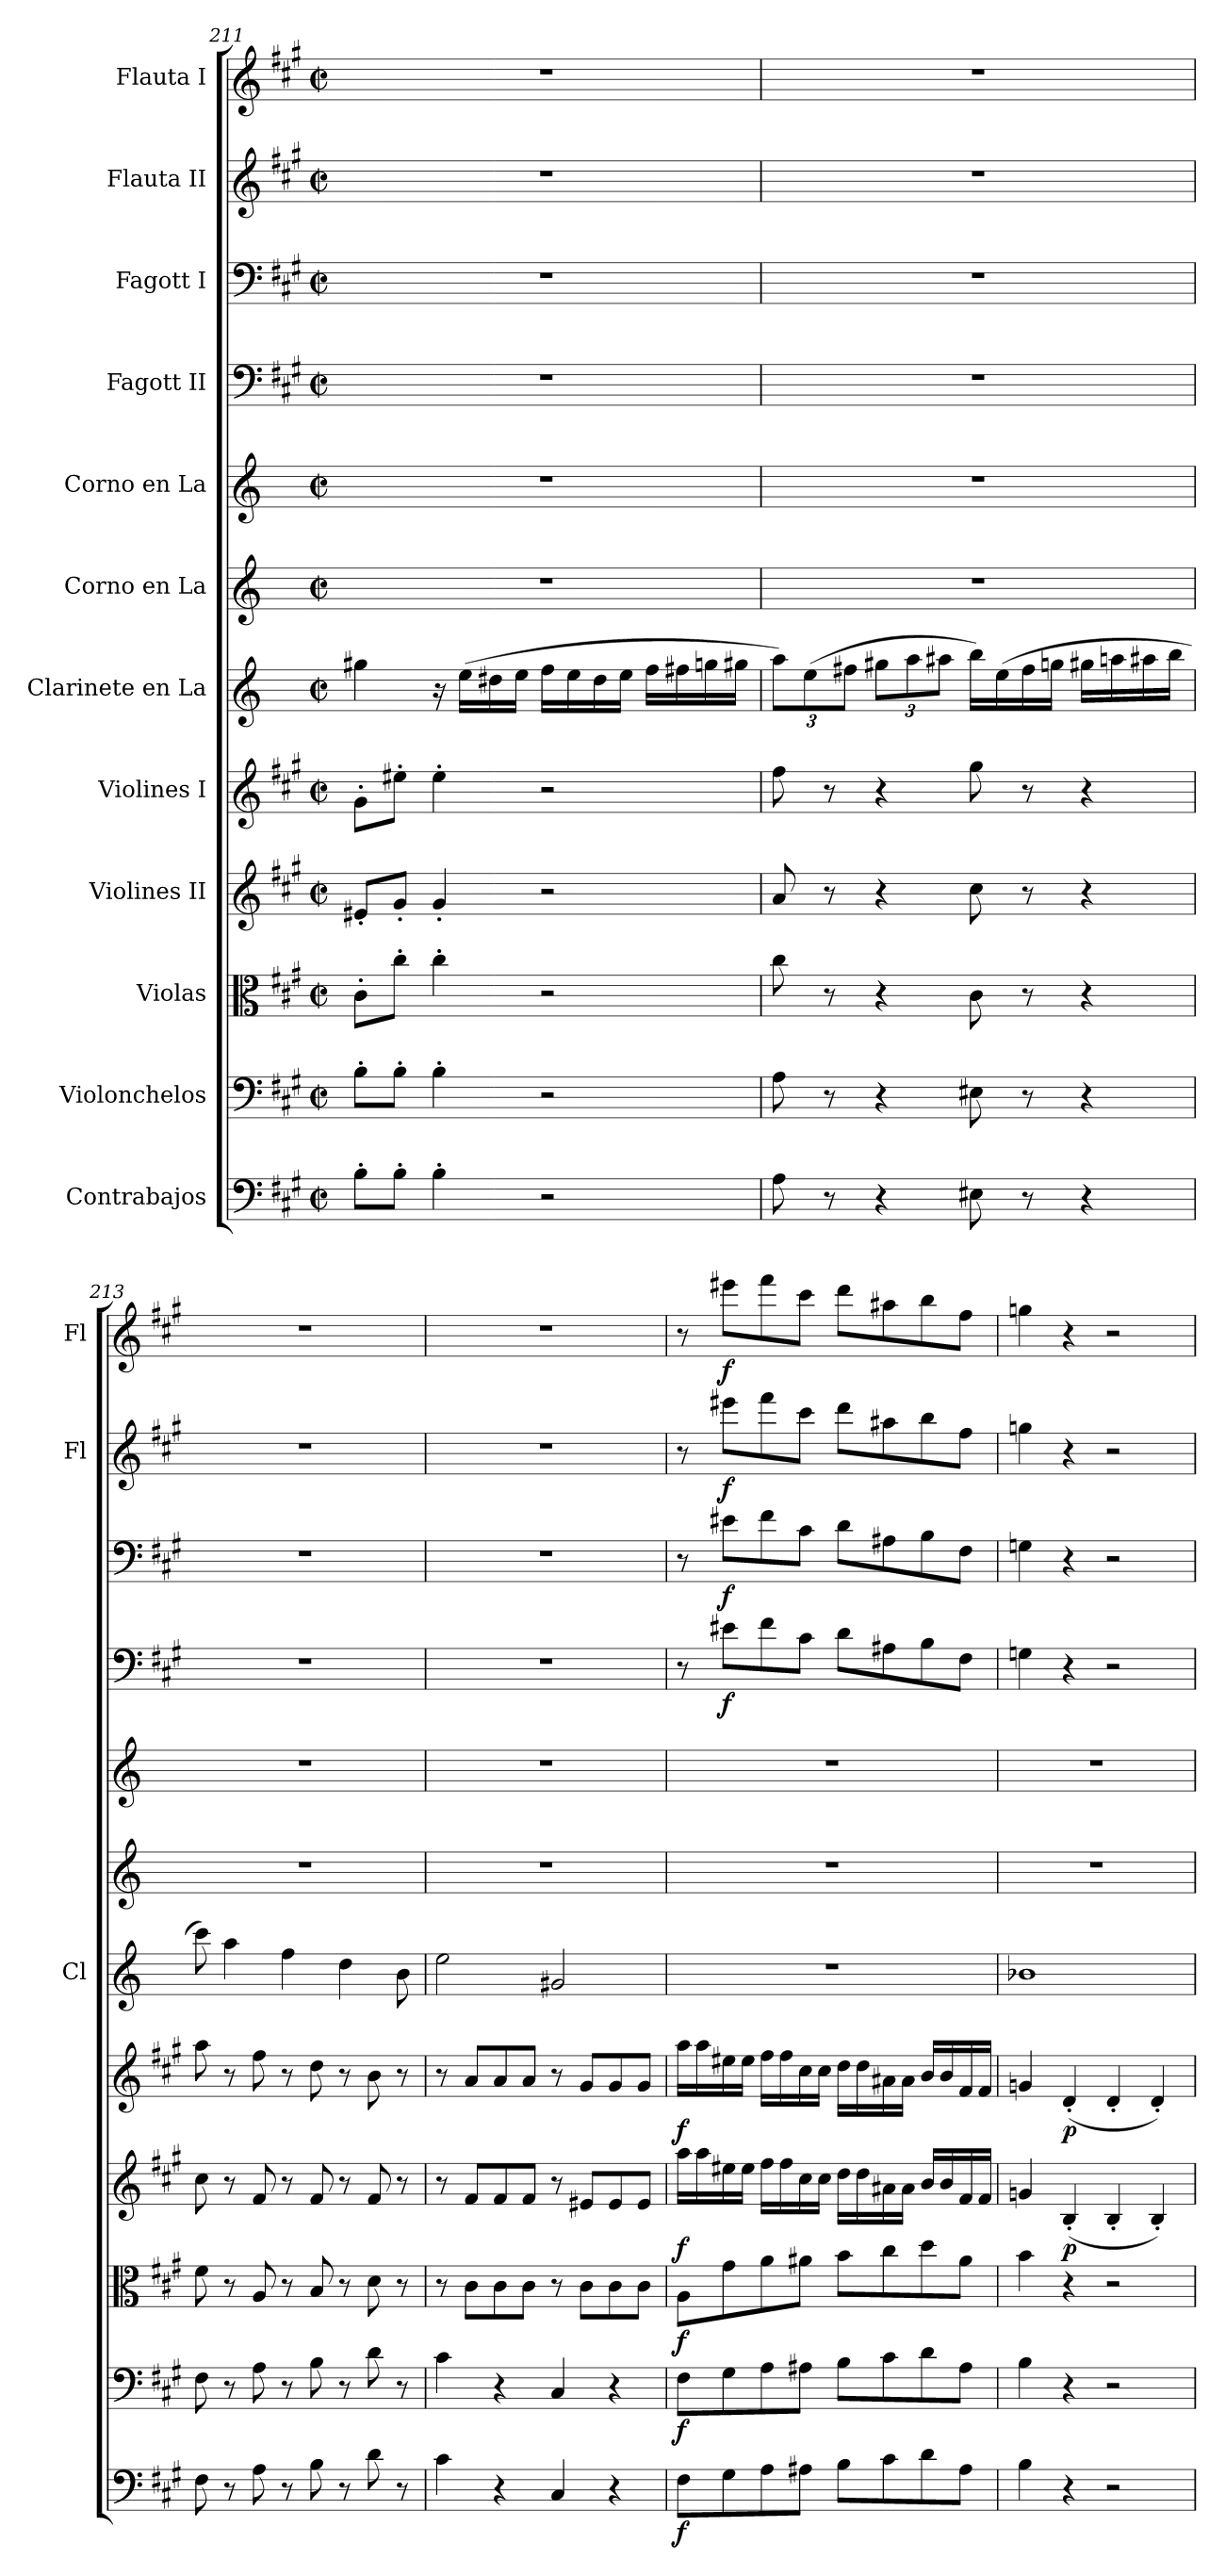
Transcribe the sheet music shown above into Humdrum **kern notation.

**kern	**dynam	**kern	**dynam	**kern	**dynam	**kern	**dynam	**kern	**dynam	**kern	**kern	**kern	**kern	**dynam	**kern	**dynam	**kern	**dynam	**kern	**dynam
*part12	*part12	*part11	*part11	*part10	*part10	*part9	*part9	*part8	*part8	*part7	*part6	*part5	*part4	*part4	*part3	*part3	*part2	*part2	*part1	*part1
*staff12	*staff12	*staff11	*staff11	*staff10	*staff10	*staff9	*staff9	*staff8	*staff8	*staff7	*staff6	*staff5	*staff4	*staff4	*staff3	*staff3	*staff2	*staff2	*staff1	*staff1
*I"Contrabajos	*	*I"Violonchelos	*	*I"Violas	*	*I"Violines II	*	*I"Violines I	*	*I"Clarinete en La	*I"Corno en La	*I"Corno en La	*I"Fagott II	*	*I"Fagott I	*	*I"Flauta II	*	*I"Flauta I	*
*	*	*	*	*	*	*	*	*	*	*I'Cl	*	*	*	*	*	*	*I'Fl	*	*I'Fl	*
*clefF4	*	*clefF4	*	*clefC3	*	*clefG2	*	*clefG2	*	*clefG2	*clefG2	*clefG2	*clefF4	*	*clefF4	*	*clefG2	*	*clefG2	*
*ITrd7c12	*	*	*	*	*	*	*	*	*	*ITrd2c3	*ITrd2c3	*ITrd2c3	*	*	*	*	*	*	*	*
*k[f#c#g#]	*	*k[f#c#g#]	*	*k[f#c#g#]	*	*k[f#c#g#]	*	*k[f#c#g#]	*	*k[f#c#g#]	*k[f#c#g#]	*k[f#c#g#]	*k[f#c#g#]	*	*k[f#c#g#]	*	*k[f#c#g#]	*	*k[f#c#g#]	*
*M2/2	*	*M2/2	*	*M2/2	*	*M2/2	*	*M2/2	*	*M2/2	*M2/2	*M2/2	*M2/2	*	*M2/2	*	*M2/2	*	*M2/2	*
*met(c|)	*	*met(c|)	*	*met(c|)	*	*met(c|)	*	*met(c|)	*	*met(c|)	*met(c|)	*met(c|)	*met(c|)	*	*met(c|)	*	*met(c|)	*	*met(c|)	*
=211	=211	=211	=211	=211	=211	=211	=211	=211	=211	=211	=211	=211	=211	=211	=211	=211	=211	=211	=211	=211
8BB'\L	.	8B'\L	.	8c#'\L	.	8e#X'/L	.	8g#'\L	.	4ee#X\	1r	1r	1r	.	1r	.	1r	.	1r	.
8BB'\J	.	8B'\J	.	8cc#'\J	.	8g#'/J	.	8ee#X'\J	.	.	.	.	.	.	.	.	.	.	.	.
4BB'\	.	4B'\	.	4cc#'\	.	4g#'/	.	4ee#'\	.	16r	.	.	.	.	.	.	.	.	.	.
.	.	.	.	.	.	.	.	.	.	(>16cc#\LL	.	.	.	.	.	.	.	.	.	.
.	.	.	.	.	.	.	.	.	.	16b#X\	.	.	.	.	.	.	.	.	.	.
.	.	.	.	.	.	.	.	.	.	16cc#\JJ	.	.	.	.	.	.	.	.	.	.
2r	.	2r	.	2r	.	2r	.	2r	.	16dd\LL	.	.	.	.	.	.	.	.	.	.
.	.	.	.	.	.	.	.	.	.	16cc#\	.	.	.	.	.	.	.	.	.	.
.	.	.	.	.	.	.	.	.	.	16b#\	.	.	.	.	.	.	.	.	.	.
.	.	.	.	.	.	.	.	.	.	16cc#\JJ	.	.	.	.	.	.	.	.	.	.
.	.	.	.	.	.	.	.	.	.	16dd\LL	.	.	.	.	.	.	.	.	.	.
.	.	.	.	.	.	.	.	.	.	16dd#X\	.	.	.	.	.	.	.	.	.	.
.	.	.	.	.	.	.	.	.	.	16een\	.	.	.	.	.	.	.	.	.	.
.	.	.	.	.	.	.	.	.	.	16ee#X\JJ	.	.	.	.	.	.	.	.	.	.
!!LO:LB:g=z
=212	=212	=212	=212	=212	=212	=212	=212	=212	=212	=212	=212	=212	=212	=212	=212	=212	=212	=212	=212	=212
*	*	*	*	*	*	*	*	*	*	*Xbrackettup	*	*	*	*	*	*	*	*	*	*
8AA\	.	8A\	.	8cc#\	.	8a/	.	8ff#\	.	12ff#\L)	1r	1r	1r	.	1r	.	1r	.	1r	.
.	.	.	.	.	.	.	.	.	.	(>12cc#\	.	.	.	.	.	.	.	.	.	.
8r	.	8r	.	8r	.	8r	.	8r	.	.	.	.	.	.	.	.	.	.	.	.
.	.	.	.	.	.	.	.	.	.	12dd#X\J	.	.	.	.	.	.	.	.	.	.
4r	.	4r	.	4r	.	4r	.	4r	.	12ee#X\L	.	.	.	.	.	.	.	.	.	.
.	.	.	.	.	.	.	.	.	.	12ff#\	.	.	.	.	.	.	.	.	.	.
.	.	.	.	.	.	.	.	.	.	12ff##X\J	.	.	.	.	.	.	.	.	.	.
8EE#X\	.	8E#X\	.	8c#\	.	8cc#\	.	8gg#\	.	16gg#\LL)	.	.	.	.	.	.	.	.	.	.
.	.	.	.	.	.	.	.	.	.	(>16cc#\	.	.	.	.	.	.	.	.	.	.
8r	.	8r	.	8r	.	8r	.	8r	.	16dd#\	.	.	.	.	.	.	.	.	.	.
.	.	.	.	.	.	.	.	.	.	16een\JJ	.	.	.	.	.	.	.	.	.	.
4r	.	4r	.	4r	.	4r	.	4r	.	16ee#X\LL	.	.	.	.	.	.	.	.	.	.
.	.	.	.	.	.	.	.	.	.	16ff#X\	.	.	.	.	.	.	.	.	.	.
.	.	.	.	.	.	.	.	.	.	16ff##X\	.	.	.	.	.	.	.	.	.	.
.	.	.	.	.	.	.	.	.	.	16gg#\JJ	.	.	.	.	.	.	.	.	.	.
=213	=213	=213	=213	=213	=213	=213	=213	=213	=213	=213	=213	=213	=213	=213	=213	=213	=213	=213	=213	=213
8FF#\	.	8F#\	.	8f#\	.	8cc#\	.	8aa\	.	8aa\)	1r	1r	1r	.	1r	.	1r	.	1r	.
8r	.	8r	.	8r	.	8r	.	8r	.	4ff#\	.	.	.	.	.	.	.	.	.	.
8AA\	.	8A\	.	8A/	.	8f#/	.	8ff#\	.	.	.	.	.	.	.	.	.	.	.	.
8r	.	8r	.	8r	.	8r	.	8r	.	4dd\	.	.	.	.	.	.	.	.	.	.
8BB\	.	8B\	.	8B/	.	8f#/	.	8dd\	.	.	.	.	.	.	.	.	.	.	.	.
8r	.	8r	.	8r	.	8r	.	8r	.	4b\	.	.	.	.	.	.	.	.	.	.
8D\	.	8d\	.	8d\	.	8f#/	.	8b\	.	.	.	.	.	.	.	.	.	.	.	.
8r	.	8r	.	8r	.	8r	.	8r	.	8g#\	.	.	.	.	.	.	.	.	.	.
=214	=214	=214	=214	=214	=214	=214	=214	=214	=214	=214	=214	=214	=214	=214	=214	=214	=214	=214	=214	=214
4C#\	.	4c#\	.	8r	.	8r	.	8r	.	2cc#\	1r	1r	1r	.	1r	.	1r	.	1r	.
.	.	.	.	8c#\L	.	8f#/L	.	8a/L	.	.	.	.	.	.	.	.	.	.	.	.
4r	.	4r	.	8c#\	.	8f#/	.	8a/	.	.	.	.	.	.	.	.	.	.	.	.
.	.	.	.	8c#\J	.	8f#/J	.	8a/J	.	.	.	.	.	.	.	.	.	.	.	.
4CC#/	.	4C#/	.	8r	.	8r	.	8r	.	2e#X/	.	.	.	.	.	.	.	.	.	.
.	.	.	.	8c#\L	.	8e#X/L	.	8g#/L	.	.	.	.	.	.	.	.	.	.	.	.
4r	.	4r	.	8c#\	.	8e#/	.	8g#/	.	.	.	.	.	.	.	.	.	.	.	.
.	.	.	.	8c#\J	.	8e#/J	.	8g#/J	.	.	.	.	.	.	.	.	.	.	.	.
=215	=215	=215	=215	=215	=215	=215	=215	=215	=215	=215	=215	=215	=215	=215	=215	=215	=215	=215	=215	=215
!	!LO:DY:b	!	!LO:DY:b	!	!LO:DY:b	!	!LO:DY:b	!	!LO:DY:b	!	!	!	!	!	!	!	!	!	!	!
8FF#\L	f	8F#\L	f	8A\L	f	16aa\LL	f	16aa\LL	f	1r	1r	1r	8r	.	8r	.	8r	.	8r	.
.	.	.	.	.	.	16aa\	.	16aa\	.	.	.	.	.	.	.	.	.	.	.	.
!	!	!	!	!	!	!	!	!	!	!	!	!	!	!LO:DY:b	!	!LO:DY:b	!	!LO:DY:b	!	!LO:DY:b
8GG#\	.	8G#\	.	8g#\	.	16ee#X\	.	16ee#X\	.	.	.	.	8e#X\L	f	8e#X\L	f	8eee#X\L	f	8eee#X\L	f
.	.	.	.	.	.	16ee#\JJ	.	16ee#\JJ	.	.	.	.	.	.	.	.	.	.	.	.
8AA\	.	8A\	.	8a\	.	16ff#\LL	.	16ff#\LL	.	.	.	.	8f#\	.	8f#\	.	8fff#\	.	8fff#\	.
.	.	.	.	.	.	16ff#\	.	16ff#\	.	.	.	.	.	.	.	.	.	.	.	.
8AA#X\J	.	8A#X\J	.	8a#X\J	.	16cc#\	.	16cc#\	.	.	.	.	8c#\J	.	8c#\J	.	8ccc#\J	.	8ccc#\J	.
.	.	.	.	.	.	16cc#\JJ	.	16cc#\JJ	.	.	.	.	.	.	.	.	.	.	.	.
8BB\L	.	8B\L	.	8b\L	.	16dd\LL	.	16dd\LL	.	.	.	.	8d\L	.	8d\L	.	8ddd\L	.	8ddd\L	.
.	.	.	.	.	.	16dd\	.	16dd\	.	.	.	.	.	.	.	.	.	.	.	.
8C#\	.	8c#\	.	8cc#\	.	16a#X\	.	16a#X\	.	.	.	.	8A#X\	.	8A#X\	.	8aa#X\	.	8aa#X\	.
.	.	.	.	.	.	16a#\JJ	.	16a#\JJ	.	.	.	.	.	.	.	.	.	.	.	.
8D\	.	8d\	.	8dd\	.	16b/LL	.	16b/LL	.	.	.	.	8B\	.	8B\	.	8bb\	.	8bb\	.
.	.	.	.	.	.	16b/	.	16b/	.	.	.	.	.	.	.	.	.	.	.	.
8AA#\J	.	8A#\J	.	8a#\J	.	16f#/	.	16f#/	.	.	.	.	8F#\J	.	8F#\J	.	8ff#\J	.	8ff#\J	.
.	.	.	.	.	.	16f#/JJ	.	16f#/JJ	.	.	.	.	.	.	.	.	.	.	.	.
=216	=216	=216	=216	=216	=216	=216	=216	=216	=216	=216	=216	=216	=216	=216	=216	=216	=216	=216	=216	=216
4BB\	.	4B\	.	4b\	.	4gn/	.	4gn/	.	1gn	1r	1r	4Gn\	.	4Gn\	.	4ggn\	.	4ggn\	.
!	!	!	!	!	!	!	!LO:DY:b	!	!LO:DY:b	!	!	!	!	!	!	!	!	!	!	!
4r	.	4r	.	4r	.	(<4B'/	p	(<4d'/	p	.	.	.	4r	.	4r	.	4r	.	4r	.
2r	.	2r	.	2r	.	4B'/	.	4d'/	.	.	.	.	2r	.	2r	.	2r	.	2r	.
.	.	.	.	.	.	4B'/)	.	4d'/)	.	.	.	.	.	.	.	.	.	.	.	.
=	=	=	=	=	=	=	=	=	=	=	=	=	=	=	=	=	=	=	=	=
*-	*-	*-	*-	*-	*-	*-	*-	*-	*-	*-	*-	*-	*-	*-	*-	*-	*-	*-	*-	*-
